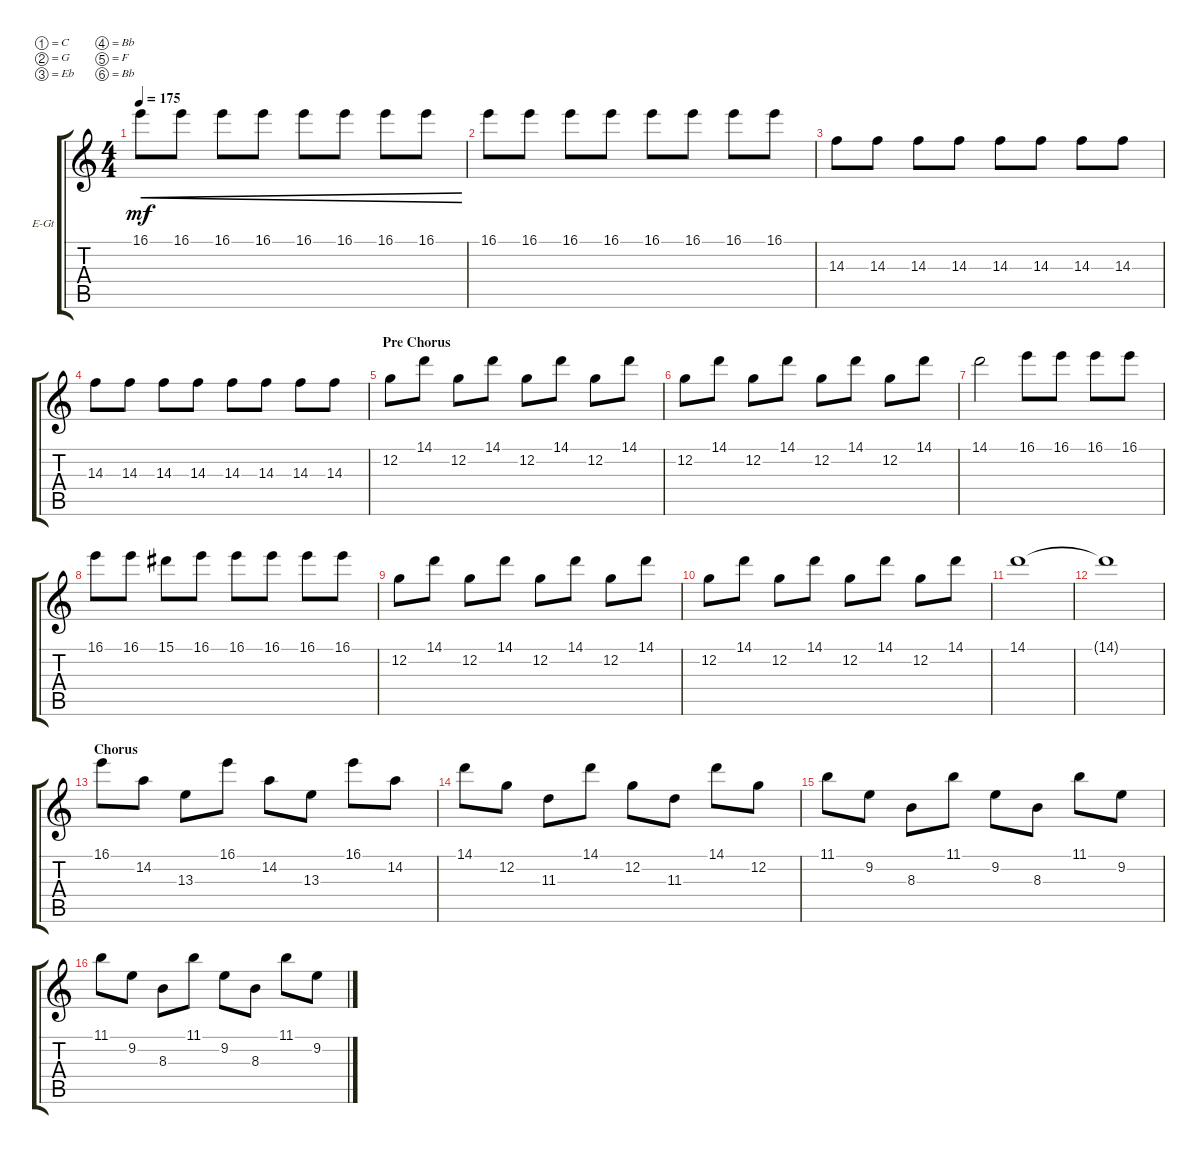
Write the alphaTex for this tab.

\bracketExtendMode groupsimilarinstruments
\firstSystemTrackNameOrientation horizontal
\otherSystemsTrackNameOrientation horizontal
\track ("Seth Thacker" "E-Gt") {instrument distortionguitar}
\staff {score tabs}
\tuning (C4 G3 Eb3 Bb2 F2 Bb1)
\ts (4 4)
\tempo 175
\clef g2
\ks c
16.1.8{cre dy mf} 16.1.8{cre} 16.1.8{cre} 16.1.8{cre} 16.1.8{cre} 16.1.8{cre} 16.1.8{cre} 16.1.8{cre} |
16.1.8 16.1.8 16.1.8 16.1.8 16.1.8 16.1.8 16.1.8 16.1.8 |
14.3.8 14.3.8 14.3.8 14.3.8 14.3.8 14.3.8 14.3.8 14.3.8 |
14.3.8 14.3.8 14.3.8 14.3.8 14.3.8 14.3.8 14.3.8 14.3.8 |
\section ("" "Pre Chorus")
12.2.8 14.1.8 12.2.8 14.1.8 12.2.8 14.1.8 12.2.8 14.1.8 |
12.2.8 14.1.8 12.2.8 14.1.8 12.2.8 14.1.8 12.2.8 14.1.8 |
14.1.2 16.1.8 16.1.8 16.1.8 16.1.8 |
16.1.8 16.1.8 15.1.8 16.1.8 16.1.8 16.1.8 16.1.8 16.1.8 |
12.2.8 14.1.8 12.2.8 14.1.8 12.2.8 14.1.8 12.2.8 14.1.8 |
12.2.8 14.1.8 12.2.8 14.1.8 12.2.8 14.1.8 12.2.8 14.1.8 |
14.1.1 |
14.1{t}.1 |
\section ("" "Chorus")
16.1.8 14.2.8 13.3.8 16.1.8 14.2.8 13.3.8 16.1.8 14.2.8 |
14.1.8 12.2.8 11.3.8 14.1.8 12.2.8 11.3.8 14.1.8 12.2.8 |
11.1.8 9.2.8 8.3.8 11.1.8 9.2.8 8.3.8 11.1.8 9.2.8 |
11.1.8 9.2.8 8.3.8 11.1.8 9.2.8 8.3.8 11.1.8 9.2.8
